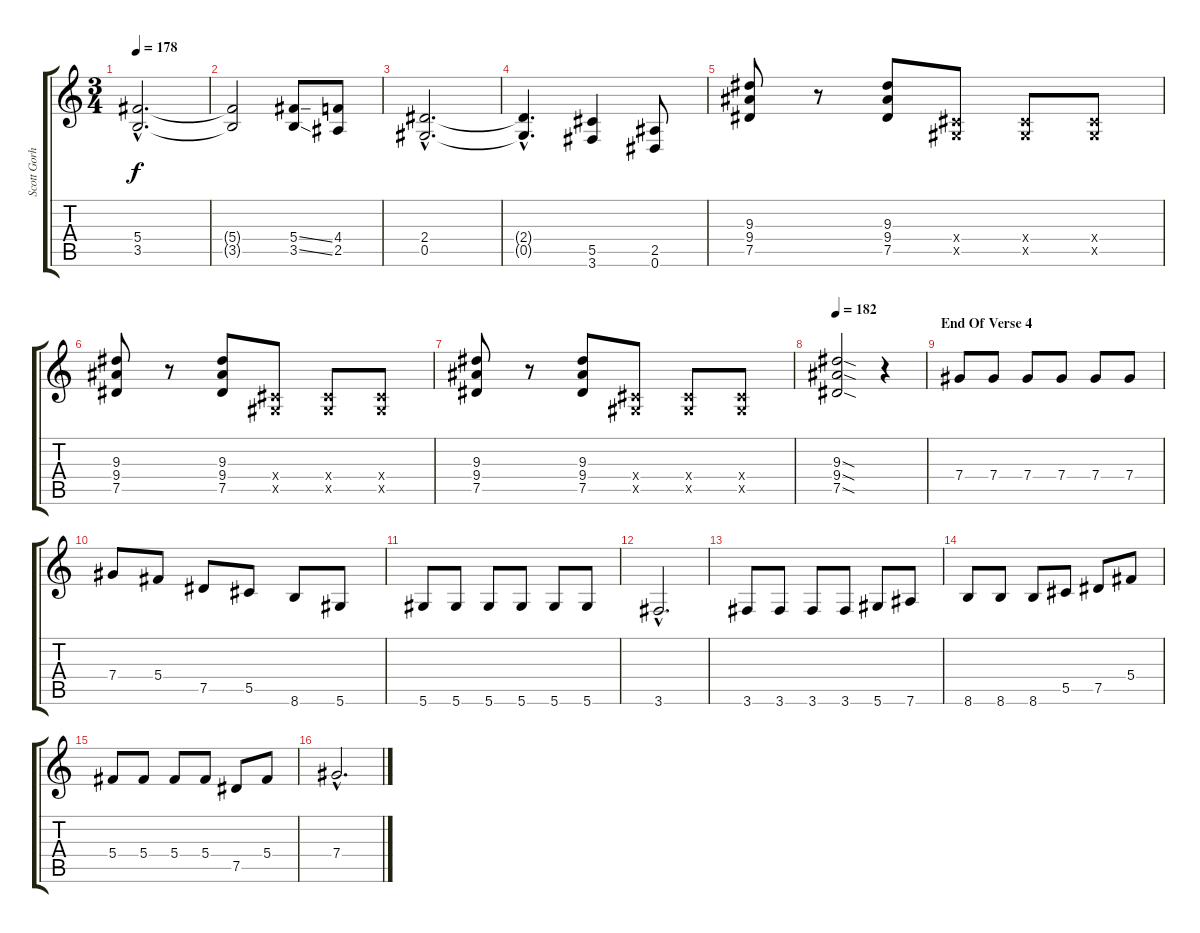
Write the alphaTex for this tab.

\track ("Scott Gorham" "Scott Gorh") {instrument distortionguitar}
\staff {score tabs}
\tuning (Eb4 Bb3 Gb3 Db3 Ab2 Eb2) {hide}
\ts (3 4)
\tempo 178
\clef g2
\ks c
(5.4{hac} 3.5{hac}).2{d dy f} |
(5.4{t} 3.5{t}).2 (5.4{ss} 3.5{ss}).8 (4.4 2.5).8 |
(2.4{hac} 0.5{hac}).2{d} |
(2.4{hac t} 0.5{hac t}).4{d} (5.5 3.6).4 (2.5 0.6).8 |
(9.3 9.4 7.5).8 r.8 (9.3 9.4 7.5).8 (0.4{x} 0.5{x}).8 (0.4{x} 0.5{x}).8 (0.4{x} 0.5{x}).8 |
(9.3 9.4 7.5).8 r.8 (9.3 9.4 7.5).8 (0.4{x} 0.5{x}).8 (0.4{x} 0.5{x}).8 (0.4{x} 0.5{x}).8 |
(9.3 9.4 7.5).8 r.8 (9.3 9.4 7.5).8 (0.4{x} 0.5{x}).8 (0.4{x} 0.5{x}).8 (0.4{x} 0.5{x}).8 |
\tempo 182
(9.3{sod} 9.4{sod} 7.5{sod}).2 r.4 |
\section ("" "End Of Verse 4")
7.4.8 7.4.8 7.4.8 7.4.8 7.4.8 7.4.8 |
7.4.8 5.4.8 7.5.8 5.5.8 8.6.8 5.6.8 |
5.6.8 5.6.8 5.6.8 5.6.8 5.6.8 5.6.8 |
3.6{hac}.2{d} |
3.6.8 3.6.8 3.6.8 3.6.8 5.6.8 7.6.8 |
8.6.8 8.6.8 8.6.8 5.5.8 7.5.8 5.4.8 |
5.4.8 5.4.8 5.4.8 5.4.8 7.5.8 5.4.8 |
7.4{hac}.2{d}
